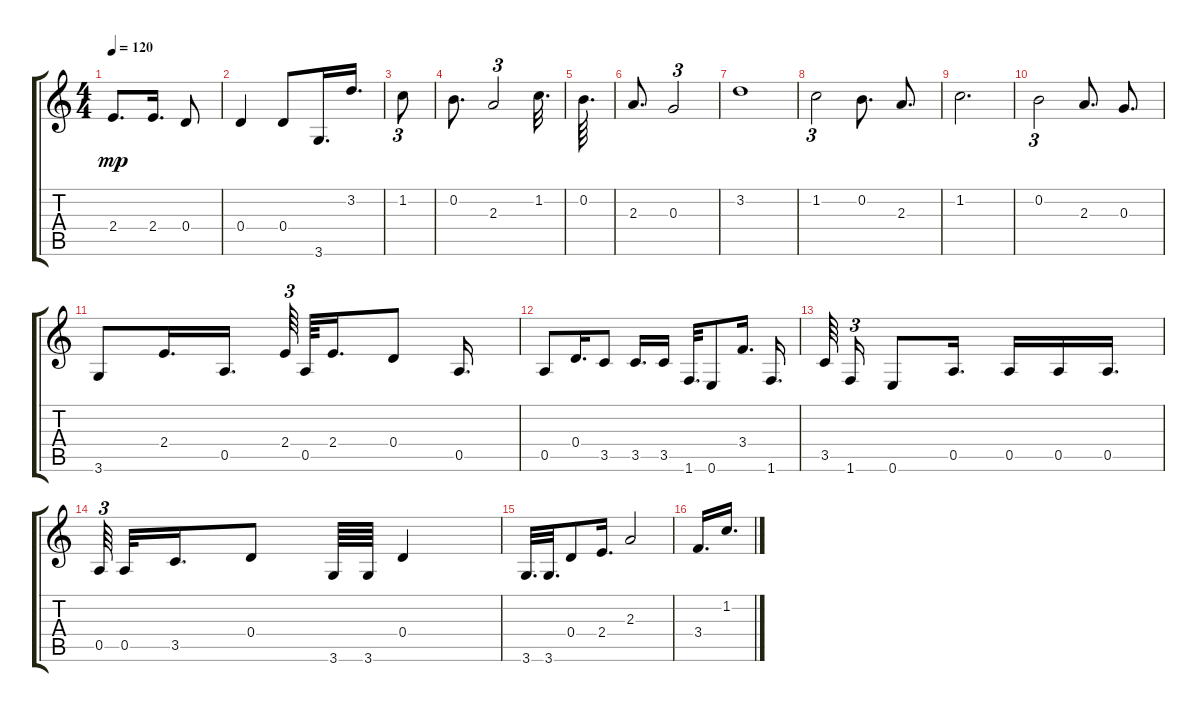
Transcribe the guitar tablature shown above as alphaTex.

\track "" {instrument acousticguitarsteel}
\staff {score tabs}
\tuning (E4 B3 G3 D3 A2 E2) {hide}
\ts (4 4)
\tempo 120
\clef g2
\ks c
2.4.8{d dy mp} 2.4.16{d} 0.4.8 |
0.4.4 0.4.8 3.6.16{d} 3.2.16{d} |
1.2.8{tu (3 2)} |
0.2.8{d} 2.3.2{tu (3 2)} 1.2.32{d} |
0.2.64{d} |
2.3.8{d} 0.3.2{tu (3 2)} |
3.2.1 |
1.2.2{tu (3 2)} 0.2.8{d} 2.3.8{d} |
1.2.2{d} |
0.2.2{tu (3 2)} 2.3.8{d} 0.3.8{d} |
3.6.8 2.4.16{d} 0.5.16{d} 2.4.64{tu (3 2)} 0.5.64 2.4.16{d} 0.4.8 0.5.16{d} |
0.5.8 0.4.16{d} 3.5.8 3.5.16{d} 3.5.16 1.6.32{d} 0.6.8 3.4.16{d} 1.6.16{d} |
3.5.64 1.6.16{tu (3 2)} 0.6.8 0.5.16{d} 0.5.16 0.5.16 0.5.16{d} |
0.5.64{tu (3 2)} 0.5.32 3.5.16{d} 0.4.8 3.6.64 3.6.64 0.4.4 |
3.6.32{d} 3.6.32{d} 0.4.8 2.4.16{d} 2.3.2 |
3.4.16{d} 1.2.16{d}
